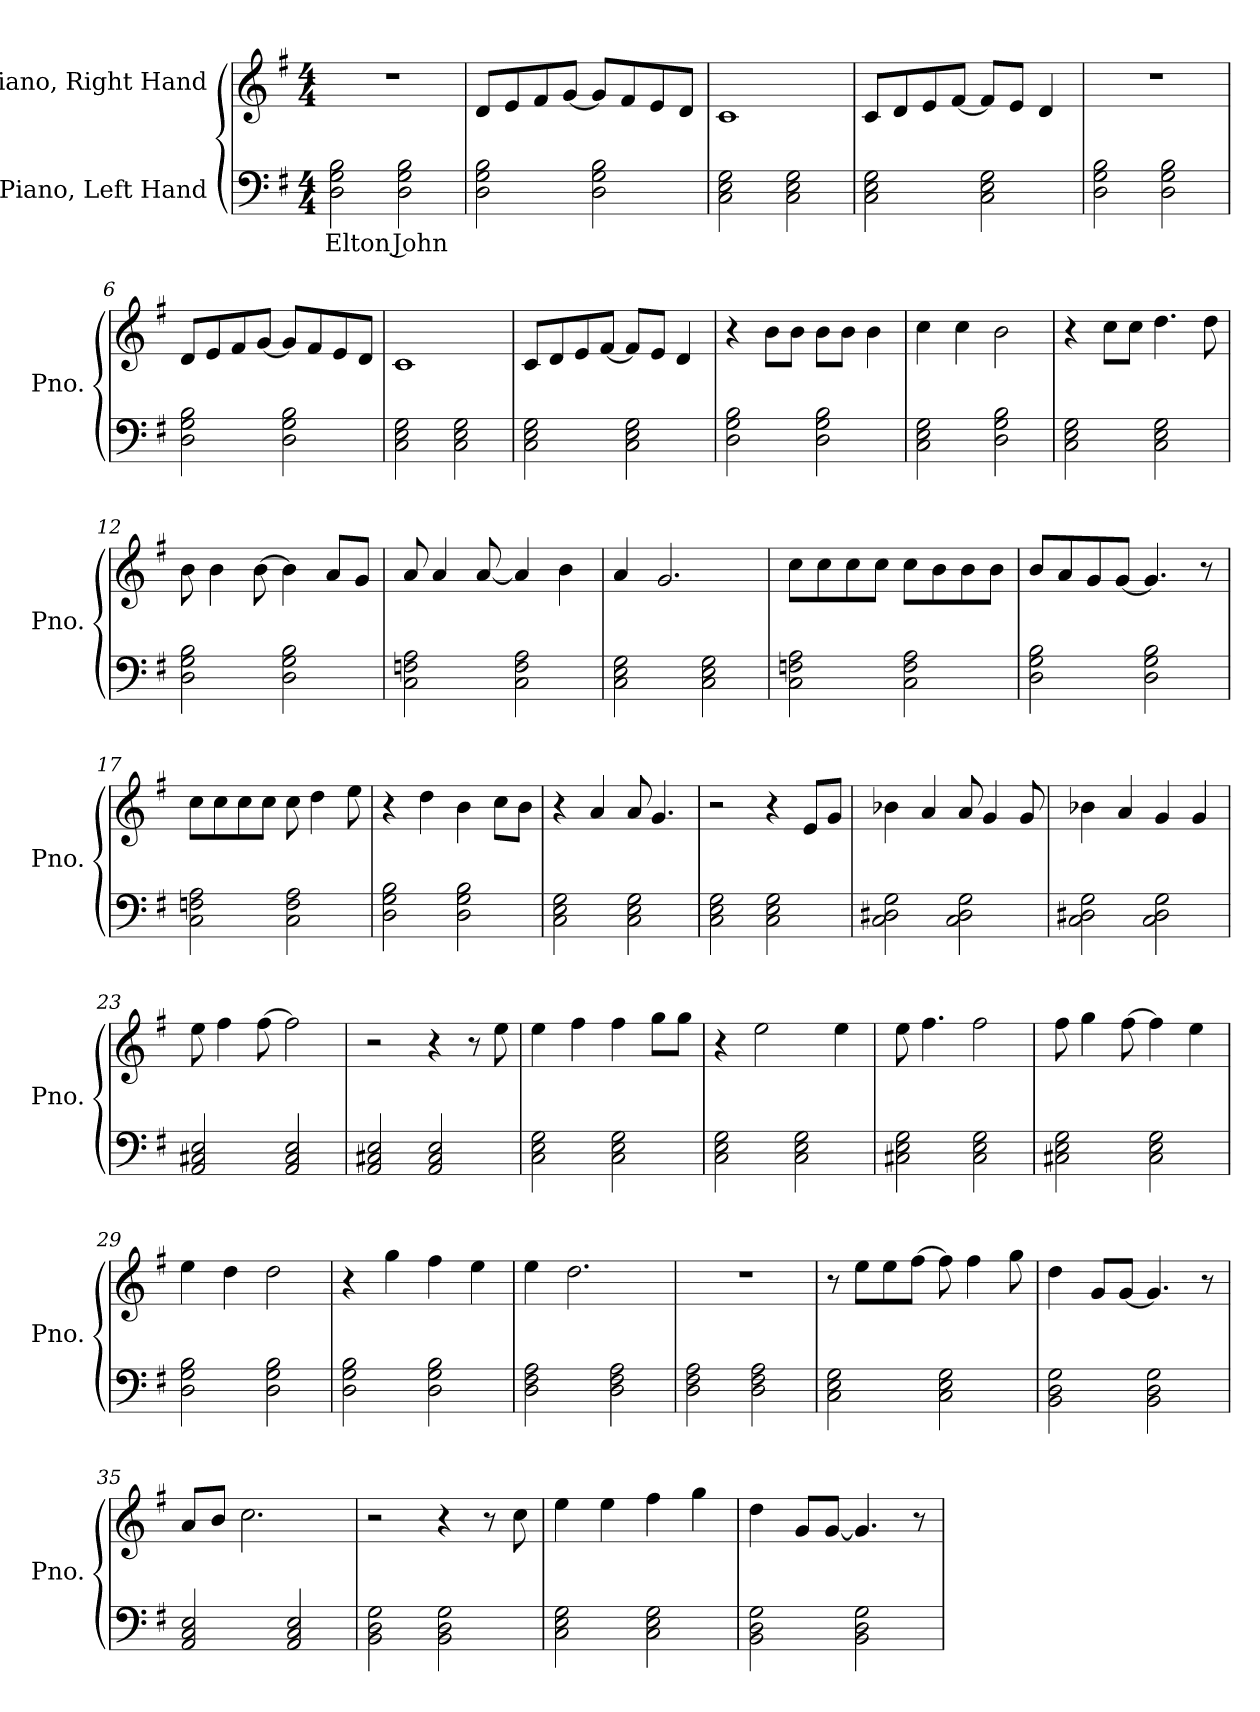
**kern	**text	**kern
*part2	*part2	*part1
*staff2	*staff2	*staff1
*I"Piano, Left Hand	*	*I"Piano, Right Hand
*I'Pno.	*	*I'Pno.
*clefF4	*	*clefG2
*k[f#]	*	*k[f#]
*M4/4	*	*M4/4
*MM130	*	*MM130
=1	=1	=1
!	!LO:LY:b	!
2D\ 2G\ 2B\	Elton John	1r
2D\ 2G\ 2B\	.	.
=2	=2	=2
2D\ 2G\ 2B\	.	8d/L
.	.	8e/
.	.	8f#/
.	.	[8g/J
2D\ 2G\ 2B\	.	8g/L]
.	.	8f#/
.	.	8e/
.	.	8d/J
=3	=3	=3
2C\ 2E\ 2G\	.	1c
2C\ 2E\ 2G\	.	.
=4	=4	=4
2C\ 2E\ 2G\	.	8c/L
.	.	8d/
.	.	8e/
.	.	[8f#/J
2C\ 2E\ 2G\	.	8f#/L]
.	.	8e/J
.	.	4d/
=5	=5	=5
2D\ 2G\ 2B\	.	1r
2D\ 2G\ 2B\	.	.
!!LO:LB:g=z
=6	=6	=6
2D\ 2G\ 2B\	.	8d/L
.	.	8e/
.	.	8f#/
.	.	[8g/J
2D\ 2G\ 2B\	.	8g/L]
.	.	8f#/
.	.	8e/
.	.	8d/J
=7	=7	=7
2C\ 2E\ 2G\	.	1c
2C\ 2E\ 2G\	.	.
=8	=8	=8
2C\ 2E\ 2G\	.	8c/L
.	.	8d/
.	.	8e/
.	.	[8f#/J
2C\ 2E\ 2G\	.	8f#/L]
.	.	8e/J
.	.	4d/
=9	=9	=9
2D\ 2G\ 2B\	.	4r
.	.	8b\L
.	.	8b\J
2D\ 2G\ 2B\	.	8b\L
.	.	8b\J
.	.	4b\
=10	=10	=10
2C\ 2E\ 2G\	.	4cc\
.	.	4cc\
2D\ 2G\ 2B\	.	2b\
=11	=11	=11
2C\ 2E\ 2G\	.	4r
.	.	8cc\L
.	.	8cc\J
2C\ 2E\ 2G\	.	4.dd\
.	.	8dd\
=12	=12	=12
2D\ 2G\ 2B\	.	8b\
.	.	4b\
.	.	[8b\
2D\ 2G\ 2B\	.	4b\]
.	.	8a/L
.	.	8g/J
!!LO:LB:g=z
=13	=13	=13
2C\ 2Fn\ 2A\	.	8a/
.	.	4a/
.	.	[8a/
2C\ 2F\ 2A\	.	4a/]
.	.	4b\
=14	=14	=14
2C\ 2E\ 2G\	.	4a/
.	.	2.g/
2C\ 2E\ 2G\	.	.
=15	=15	=15
2C\ 2Fn\ 2A\	.	8cc\L
.	.	8cc\
.	.	8cc\
.	.	8cc\J
2C\ 2F\ 2A\	.	8cc\L
.	.	8b\
.	.	8b\
.	.	8b\J
=16	=16	=16
2D\ 2G\ 2B\	.	8b/L
.	.	8a/
.	.	8g/
.	.	[8g/J
2D\ 2G\ 2B\	.	4.g/]
.	.	8r
=17	=17	=17
2C\ 2Fn\ 2A\	.	8cc\L
.	.	8cc\
.	.	8cc\
.	.	8cc\J
2C\ 2F\ 2A\	.	8cc\
.	.	4dd\
.	.	8ee\
=18	=18	=18
2D\ 2G\ 2B\	.	4r
.	.	4dd\
2D\ 2G\ 2B\	.	4b\
.	.	8cc\L
.	.	8b\J
!!LO:LB:g=z
=19	=19	=19
2C\ 2E\ 2G\	.	4r
.	.	4a/
2C\ 2E\ 2G\	.	8a/
.	.	4.g/
=20	=20	=20
2C\ 2E\ 2G\	.	2r
2C\ 2E\ 2G\	.	4r
.	.	8e/L
.	.	8g/J
=21	=21	=21
2C\ 2D#X\ 2G\	.	4b-X\
.	.	4a/
2C\ 2D#\ 2G\	.	8a/
.	.	4g/
.	.	8g/
=22	=22	=22
2C\ 2D#X\ 2G\	.	4b-X\
.	.	4a/
2C\ 2D#\ 2G\	.	4g/
.	.	4g/
=23	=23	=23
2AA/ 2C#X/ 2E/	.	8ee\
.	.	4ff#\
.	.	[8ff#\
2AA/ 2C#/ 2E/	.	2ff#\]
=24	=24	=24
2AA/ 2C#X/ 2E/	.	2r
2AA/ 2C#/ 2E/	.	4r
.	.	8r
.	.	8ee\
=25	=25	=25
2C\ 2E\ 2G\	.	4ee\
.	.	4ff#\
2C\ 2E\ 2G\	.	4ff#\
.	.	8gg\L
.	.	8gg\J
=26	=26	=26
2C\ 2E\ 2G\	.	4r
.	.	2ee\
2C\ 2E\ 2G\	.	.
.	.	4ee\
!!LO:LB:g=z
=27	=27	=27
2C#X\ 2E\ 2G\	.	8ee\
.	.	4.ff#\
2C#\ 2E\ 2G\	.	2ff#\
=28	=28	=28
2C#X\ 2E\ 2G\	.	8ff#\
.	.	4gg\
.	.	[8ff#\
2C#\ 2E\ 2G\	.	4ff#\]
.	.	4ee\
=29	=29	=29
2D\ 2G\ 2B\	.	4ee\
.	.	4dd\
2D\ 2G\ 2B\	.	2dd\
=30	=30	=30
2D\ 2G\ 2B\	.	4r
.	.	4gg\
2D\ 2G\ 2B\	.	4ff#\
.	.	4ee\
=31	=31	=31
2D\ 2F#\ 2A\	.	4ee\
.	.	2.dd\
2D\ 2F#\ 2A\	.	.
=32	=32	=32
2D\ 2F#\ 2A\	.	1r
2D\ 2F#\ 2A\	.	.
=33	=33	=33
2C\ 2E\ 2G\	.	8r
.	.	8ee\L
.	.	8ee\
.	.	[8ff#\J
2C\ 2E\ 2G\	.	8ff#\]
.	.	4ff#\
.	.	8gg\
=34	=34	=34
2BB\ 2D\ 2G\	.	4dd\
.	.	8g/L
.	.	[8g/J
2BB\ 2D\ 2G\	.	4.g/]
.	.	8r
!!LO:LB:g=z
=35	=35	=35
2AA/ 2C/ 2E/	.	8a/L
.	.	8b/J
.	.	2.cc\
2AA/ 2C/ 2E/	.	.
=36	=36	=36
2BB\ 2D\ 2G\	.	2r
2BB\ 2D\ 2G\	.	4r
.	.	8r
.	.	8cc\
=37	=37	=37
2C\ 2E\ 2G\	.	4ee\
.	.	4ee\
2C\ 2E\ 2G\	.	4ff#\
.	.	4gg\
=38	=38	=38
2BB\ 2D\ 2G\	.	4dd\
.	.	8g/L
.	.	[8g/J
2BB\ 2D\ 2G\	.	4.g/]
.	.	8r
=	=	=
*-	*-	*-
